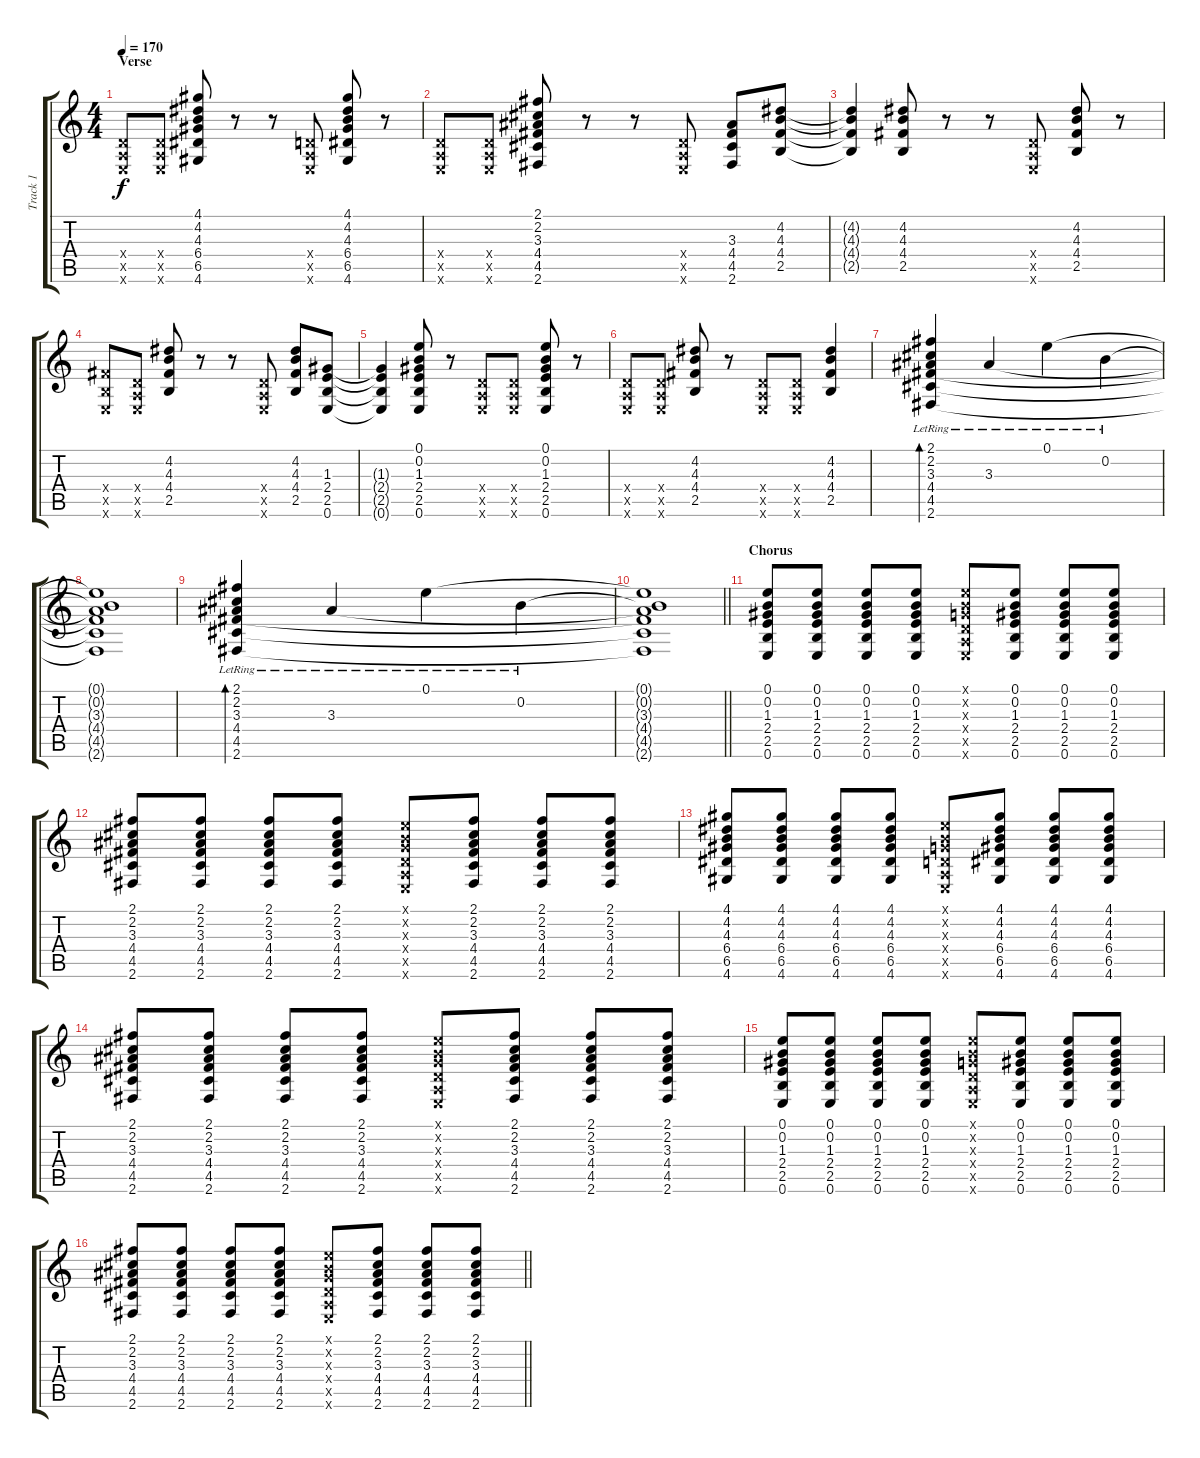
\track ("Track 1" "Track 1") {instrument acousticguitarsteel}
\staff {score tabs}
\tuning (E4 B3 G3 D3 A2 E2) {hide}
\ts (4 4)
\section ("" "Verse")
\tempo 170
\clef g2
\ks c
(0.4{x} 0.5{x} 0.6{x}).8{dy f} (0.4{x} 0.5{x} 0.6{x}).8 (4.1 4.2 4.3 6.4 6.5 4.6).8 r.8 r.8 (0.4{x} 0.5{x} 0.6{x}).8 (4.1 4.2 4.3 6.4 6.5 4.6).8 r.8 |
(0.4{x} 0.5{x} 0.6{x}).8 (0.4{x} 0.5{x} 0.6{x}).8 (2.1 2.2 3.3 4.4 4.5 2.6).8 r.8 r.8 (0.4{x} 0.5{x} 0.6{x}).8 (3.3 4.4 4.5 2.6).8 (4.2 4.3 4.4 2.5).8 |
(4.2{t} 4.3{t} 4.4{t} 2.5{t}).4 (4.2 4.3 4.4 2.5).8 r.8 r.8 (0.4{x} 0.5{x} 0.6{x}).8 (4.2 4.3 4.4 2.5).8 r.8 |
(4.4{x} 2.5{x} 0.6{x}).8 (0.4{x} 0.5{x} 0.6{x}).8 (4.2 4.3 4.4 2.5).8 r.8 r.8 (0.4{x} 0.5{x} 0.6{x}).8 (4.2 4.3 4.4 2.5).8 (1.3 2.4 2.5 0.6).8 |
(1.3{t} 2.4{t} 2.5{t} 0.6{t}).4 (0.1 0.2 1.3 2.4 2.5 0.6).8 r.8 (0.4{x} 0.5{x} 0.6{x}).8 (0.4{x} 0.5{x} 0.6{x}).8 (0.1 0.2 1.3 2.4 2.5 0.6).8 r.8 |
(0.4{x} 0.5{x} 0.6{x}).8 (0.4{x} 0.5{x} 0.6{x}).8 (4.2 4.3 4.4 2.5).8 r.8 (0.4{x} 0.5{x} 0.6{x}).8 (0.4{x} 0.5{x} 0.6{x}).8 (4.2 4.3 4.4 2.5).4 |
(2.1{lr} 2.2{lr} 3.3{lr} 4.4{lr} 4.5{lr} 2.6{lr}).4{bd 120} 3.3{lr}.4 0.1{lr}.4 0.2{lr}.4 |
(0.1{t} 0.2{t} 3.3{t} 4.4{t} 4.5{t} 2.6{t}).1 |
(2.1{lr} 2.2{lr} 3.3{lr} 4.4{lr} 4.5{lr} 2.6{lr}).4{bd 120} 3.3{lr}.4 0.1{lr}.4 0.2{lr}.4 |
\barLineRight lightlight
(0.1{t} 0.2{t} 3.3{t} 4.4{t} 4.5{t} 2.6{t}).1 |
\section ("" "Chorus")
(0.1 0.2 1.3 2.4 2.5 0.6).8 (0.1 0.2 1.3 2.4 2.5 0.6).8 (0.1 0.2 1.3 2.4 2.5 0.6).8 (0.1 0.2 1.3 2.4 2.5 0.6).8 (0.1{x} 0.2{x} 0.3{x} 0.4{x} 0.5{x} 0.6{x}).8 (0.1 0.2 1.3 2.4 2.5 0.6).8 (0.1 0.2 1.3 2.4 2.5 0.6).8 (0.1 0.2 1.3 2.4 2.5 0.6).8 |
(2.1 2.2 3.3 4.4 4.5 2.6).8 (2.1 2.2 3.3 4.4 4.5 2.6).8 (2.1 2.2 3.3 4.4 4.5 2.6).8 (2.1 2.2 3.3 4.4 4.5 2.6).8 (0.1{x} 0.2{x} 0.3{x} 0.4{x} 0.5{x} 0.6{x}).8 (2.1 2.2 3.3 4.4 4.5 2.6).8 (2.1 2.2 3.3 4.4 4.5 2.6).8 (2.1 2.2 3.3 4.4 4.5 2.6).8 |
(4.1 4.2 4.3 6.4 6.5 4.6).8 (4.1 4.2 4.3 6.4 6.5 4.6).8 (4.1 4.2 4.3 6.4 6.5 4.6).8 (4.1 4.2 4.3 6.4 6.5 4.6).8 (0.1{x} 0.2{x} 0.3{x} 0.4{x} 0.5{x} 0.6{x}).8 (4.1 4.2 4.3 6.4 6.5 4.6).8 (4.1 4.2 4.3 6.4 6.5 4.6).8 (4.1 4.2 4.3 6.4 6.5 4.6).8 |
(2.1 2.2 3.3 4.4 4.5 2.6).8 (2.1 2.2 3.3 4.4 4.5 2.6).8 (2.1 2.2 3.3 4.4 4.5 2.6).8 (2.1 2.2 3.3 4.4 4.5 2.6).8 (0.1{x} 0.2{x} 0.3{x} 0.4{x} 0.5{x} 0.6{x}).8 (2.1 2.2 3.3 4.4 4.5 2.6).8 (2.1 2.2 3.3 4.4 4.5 2.6).8 (2.1 2.2 3.3 4.4 4.5 2.6).8 |
(0.1 0.2 1.3 2.4 2.5 0.6).8 (0.1 0.2 1.3 2.4 2.5 0.6).8 (0.1 0.2 1.3 2.4 2.5 0.6).8 (0.1 0.2 1.3 2.4 2.5 0.6).8 (0.1{x} 0.2{x} 0.3{x} 0.4{x} 0.5{x} 0.6{x}).8 (0.1 0.2 1.3 2.4 2.5 0.6).8 (0.1 0.2 1.3 2.4 2.5 0.6).8 (0.1 0.2 1.3 2.4 2.5 0.6).8 |
\barLineRight lightlight
(2.1 2.2 3.3 4.4 4.5 2.6).8 (2.1 2.2 3.3 4.4 4.5 2.6).8 (2.1 2.2 3.3 4.4 4.5 2.6).8 (2.1 2.2 3.3 4.4 4.5 2.6).8 (0.1{x} 0.2{x} 0.3{x} 0.4{x} 0.5{x} 0.6{x}).8 (2.1 2.2 3.3 4.4 4.5 2.6).8 (2.1 2.2 3.3 4.4 4.5 2.6).8 (2.1 2.2 3.3 4.4 4.5 2.6).8
